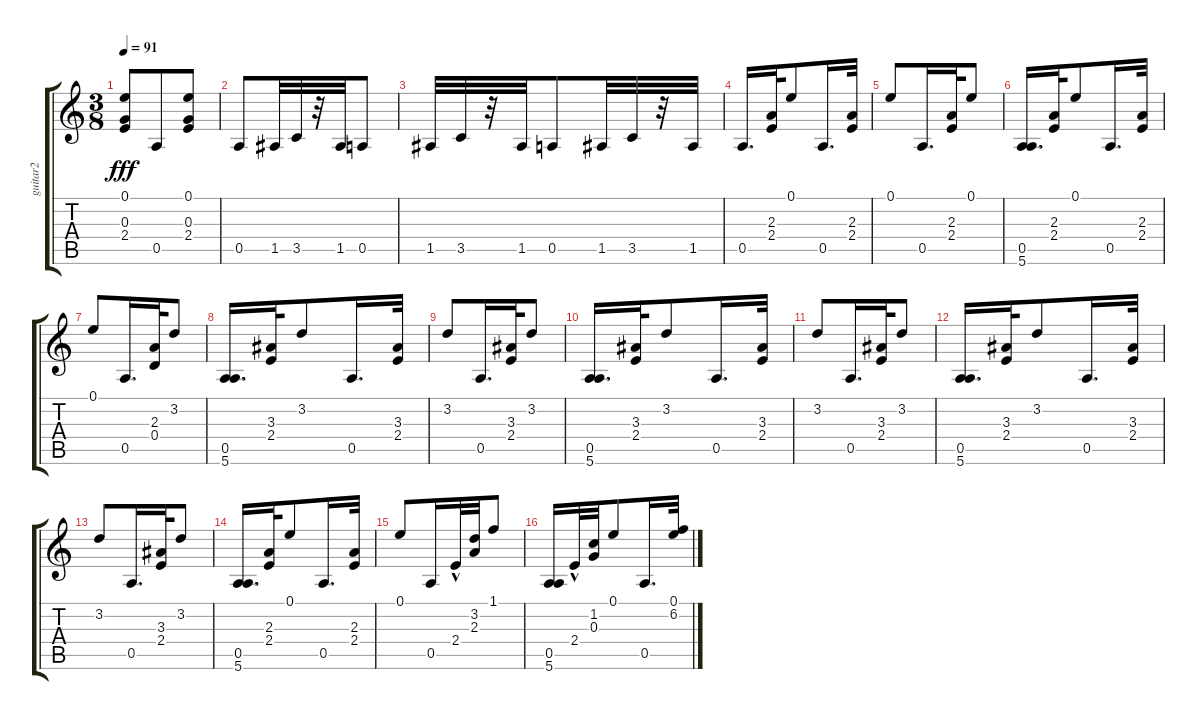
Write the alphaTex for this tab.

\track ("guitar2" "guitar2") {instrument acousticguitarnylon}
\staff {score tabs}
\tuning (E4 B3 G3 D3 A2 E2) {hide}
\ts (3 8)
\tempo 91
\clef g2
\ks c
(0.1 0.3 2.4).8{dy fff} 0.5.8 (0.1 0.3 2.4).8 |
0.5.8 1.5.32 3.5.32 r.32 1.5.32 0.5.8 |
1.5.32 3.5.32 r.32 1.5.32 0.5.8 1.5.32 3.5.32 r.32 1.5.32 |
0.5.16{d} (2.3 2.4).32 0.1.8 0.5.16{d} (2.3 2.4).32 |
0.1.8 0.5.16{d} (2.3 2.4).32 0.1.8 |
(0.5 5.6).16{d} (2.3 2.4).32 0.1.8 0.5.16{d} (2.3 2.4).32 |
0.1.8 0.5.16{d} (2.3 0.4).32 3.2.8 |
(0.5 5.6).16{d} (3.3 2.4).32 3.2.8 0.5.16{d} (3.3 2.4).32 |
3.2.8 0.5.16{d} (3.3 2.4).32 3.2.8 |
(0.5 5.6).16{d} (3.3 2.4).32 3.2.8 0.5.16{d} (3.3 2.4).32 |
3.2.8 0.5.16{d} (3.3 2.4).32 3.2.8 |
(0.5 5.6).16{d} (3.3 2.4).32 3.2.8 0.5.16{d} (3.3 2.4).32 |
3.2.8 0.5.16{d} (3.3 2.4).32 3.2.8 |
(0.5 5.6).16{d} (2.3 2.4).32 0.1.8 0.5.16{d} (2.3 2.4).32 |
0.1.8 0.5.16 2.4{hac}.32 (3.2 2.3).32 1.1.8 |
(0.5 5.6).16 2.4{hac}.32 (1.2 0.3).32 0.1.8 0.5.16{d} (0.1 6.2).32
